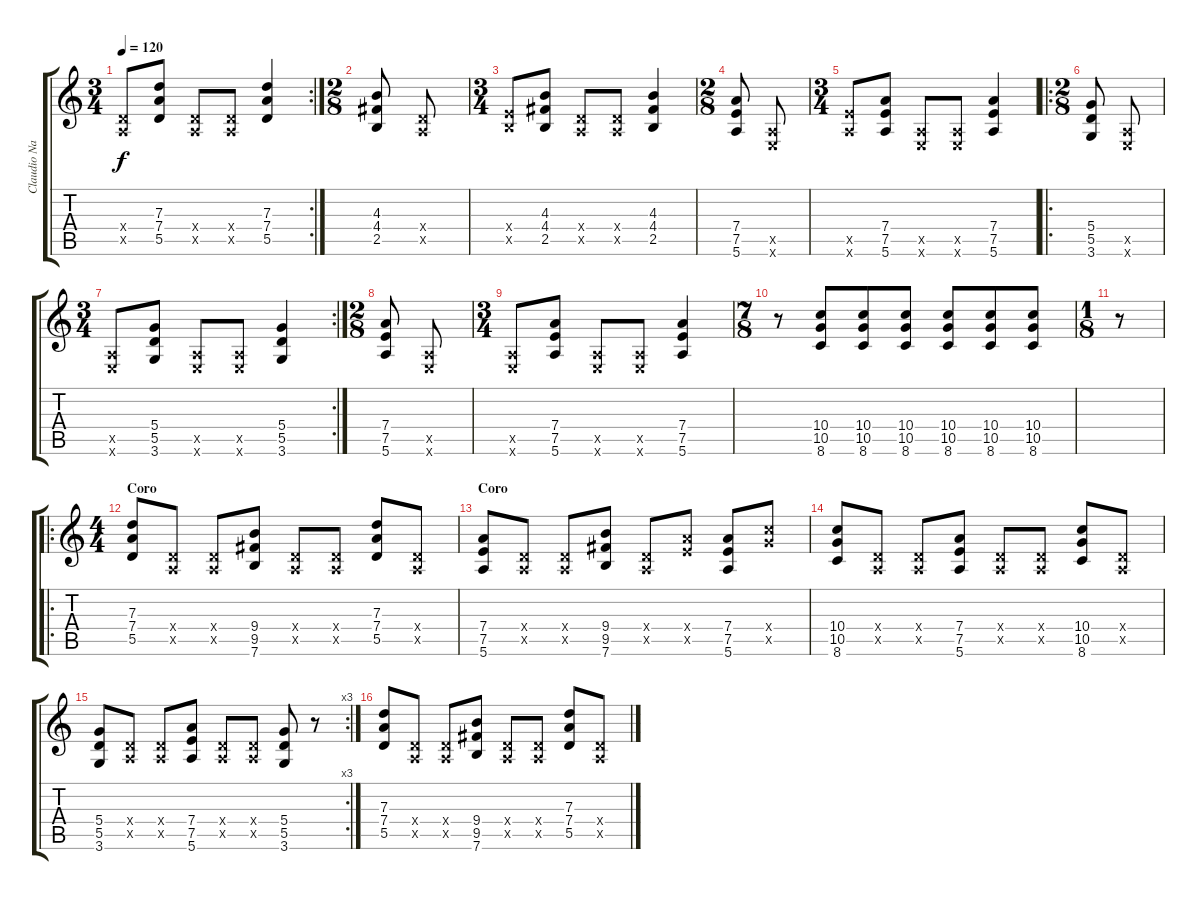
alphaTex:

\track ("Claudio Narea" "Claudio Na") {instrument overdrivenguitar}
\staff {score tabs}
\tuning (E4 B3 G3 D3 A2 E2) {hide}
\rc 2
\ts (3 4)
\tempo 120
\clef g2
\ks c
(0.4{x} 0.5{x}).8{dy f} (7.3 7.4 5.5).8 (0.4{x} 0.5{x}).8 (0.4{x} 0.5{x}).8 (7.3 7.4 5.5).4 |
\ts (2 8)
(4.3 4.4 2.5).8 (0.4{x} 0.5{x}).8 |
\ts (3 4)
(2.4{x} 2.5{x}).8 (4.3 4.4 2.5).8 (0.4{x} 0.5{x}).8 (0.4{x} 0.5{x}).8 (4.3 4.4 2.5).4 |
\ts (2 8)
(7.4 7.5 5.6).8 (0.5{x} 0.6{x}).8 |
\ts (3 4)
(7.5{x} 5.6{x}).8 (7.4 7.5 5.6).8 (0.5{x} 0.6{x}).8 (0.5{x} 0.6{x}).8 (7.4 7.5 5.6).4 |
\ro
\ts (2 8)
(5.4 5.5 3.6).8 (0.5{x} 0.6{x}).8 |
\rc 2
\ts (3 4)
(0.5{x} 0.6{x}).8 (5.4 5.5 3.6).8 (0.5{x} 0.6{x}).8 (0.5{x} 0.6{x}).8 (5.4 5.5 3.6).4 |
\ts (2 8)
(7.4 7.5 5.6).8 (0.5{x} 0.6{x}).8 |
\ts (3 4)
(0.5{x} 0.6{x}).8 (7.4 7.5 5.6).8 (0.5{x} 0.6{x}).8 (0.5{x} 0.6{x}).8 (7.4 7.5 5.6).4 |
\ts (7 8)
r.8 (10.4 10.5 8.6).8 (10.4 10.5 8.6).8 (10.4 10.5 8.6).8 (10.4 10.5 8.6).8 (10.4 10.5 8.6).8 (10.4 10.5 8.6).8 |
\ts (1 8)
r.8 |
\ro
\ts (4 4)
\section ("" "Coro")
(7.3 7.4 5.5).8 (0.4{x} 0.5{x}).8 (0.4{x} 0.5{x}).8 (9.4 9.5 7.6).8 (0.4{x} 0.5{x}).8 (0.4{x} 0.5{x}).8 (7.3 7.4 5.5).8 (0.4{x} 0.5{x}).8 |
\section ("" "Coro")
(7.4 7.5 5.6).8 (0.4{x} 0.5{x}).8 (0.4{x} 0.5{x}).8 (9.4 9.5 7.6).8 (0.4{x} 0.5{x}).8 (7.4{x} 7.5{x}).8 (7.4 7.5 5.6).8 (10.4{x} 10.5{x}).8 |
\section ("" "")
(10.4 10.5 8.6).8 (0.4{x} 0.5{x}).8 (0.4{x} 0.5{x}).8 (7.4 7.5 5.6).8 (0.4{x} 0.5{x}).8 (0.4{x} 0.5{x}).8 (10.4 10.5 8.6).8 (0.4{x} 0.5{x}).8 |
\rc 3
(5.4 5.5 3.6).8 (0.4{x} 0.5{x}).8 (0.4{x} 0.5{x}).8 (7.4 7.5 5.6).8 (0.4{x} 0.5{x}).8 (0.4{x} 0.5{x}).8 (5.4 5.5 3.6).8 r.8 |
(7.3 7.4 5.5).8 (0.4{x} 0.5{x}).8 (0.4{x} 0.5{x}).8 (9.4 9.5 7.6).8 (0.4{x} 0.5{x}).8 (0.4{x} 0.5{x}).8 (7.3 7.4 5.5).8 (0.4{x} 0.5{x}).8
